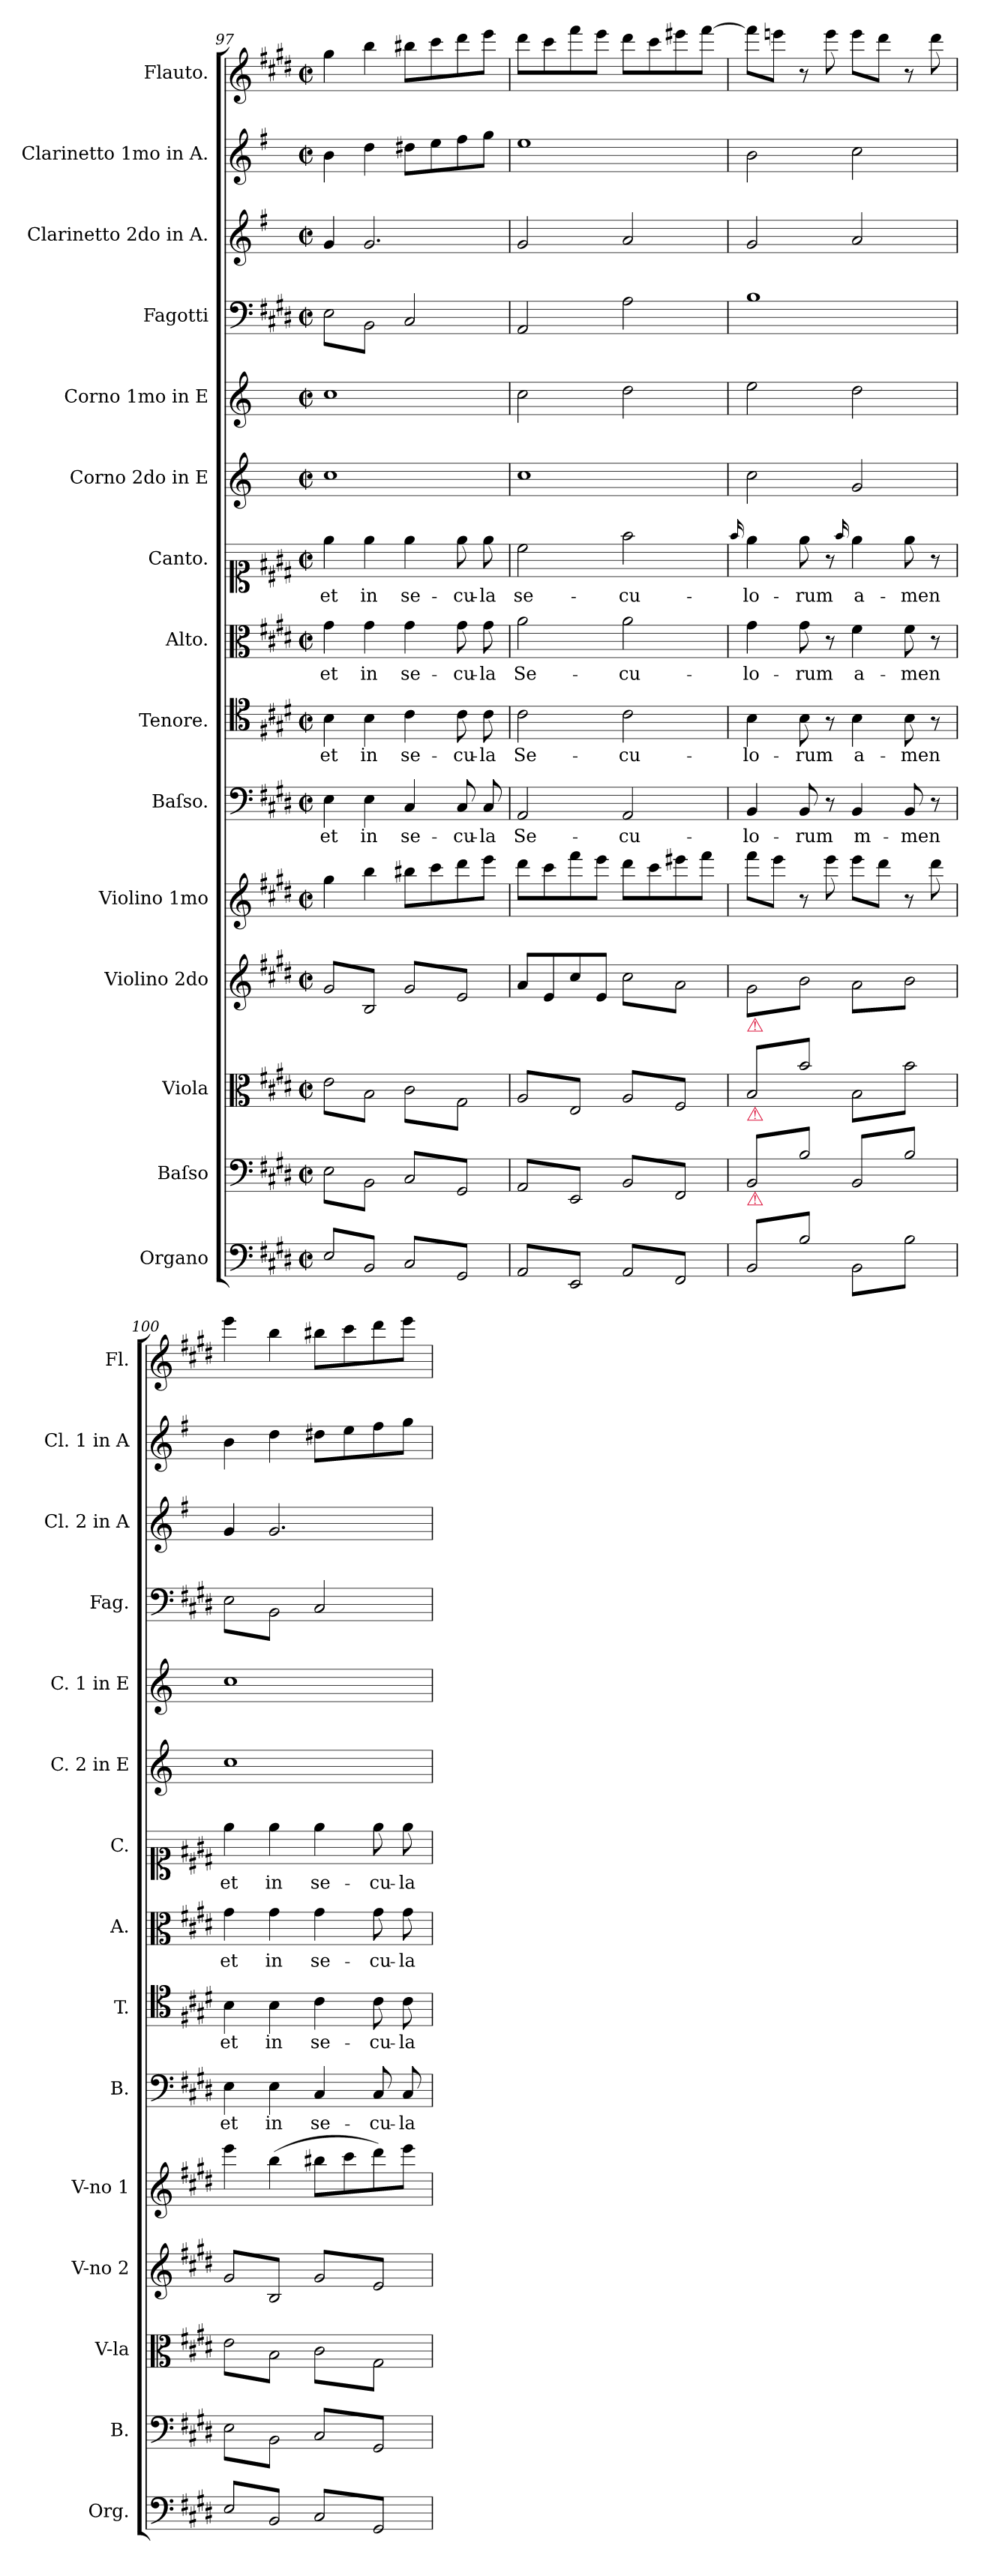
**kern	**kern	**kern	**kern	**kern	**kern	**text	**kern	**text	**kern	**text	**kern	**text	**kern	**kern	**kern	**kern	**kern	**kern
*part15	*part14	*part13	*part12	*part11	*part10	*part10	*part9	*part9	*part8	*part8	*part7	*part7	*part6	*part5	*part4	*part3	*part2	*part1
*staff15	*staff14	*staff13	*staff12	*staff11	*staff10	*staff10	*staff9	*staff9	*staff8	*staff8	*staff7	*staff7	*staff6	*staff5	*staff4	*staff3	*staff2	*staff1
*I"Organo	*I"Baſso	*I"Viola	*I"Violino 2do	*I"Violino 1mo	*I"Baſso.	*	*I"Tenore.	*	*I"Alto.	*	*I"Canto.	*	*I"Corno 2do in E	*I"Corno 1mo in E	*I"Fagotti	*I"Clarinetto 2do in A.	*I"Clarinetto 1mo in A.	*I"Flauto.
*I'Org.	*I'B.	*I'V-la	*I'V-no 2	*I'V-no 1	*I'B.	*	*I'T.	*	*I'A.	*	*I'C.	*	*I'C. 2 in E	*I'C. 1 in E	*I'Fag.	*I'Cl. 2 in A	*I'Cl. 1 in A	*I'Fl.
*clefF4	*clefF4	*clefC3	*clefG2	*clefG2	*clefF4	*	*clefC4	*	*clefC3	*	*clefC1	*	*clefG2	*clefG2	*clefF4	*clefG2	*clefG2	*clefG2
*	*	*	*	*	*	*	*	*	*	*	*	*	*ITrd5c8	*ITrd5c8	*	*ITrd2c3	*ITrd2c3	*
*k[f#c#g#d#]	*k[f#c#g#d#]	*k[f#c#g#d#]	*k[f#c#g#d#]	*k[f#c#g#d#]	*k[f#c#g#d#]	*	*k[f#c#g#d#]	*	*k[f#c#g#d#]	*	*k[f#c#g#d#]	*	*k[f#c#g#d#]	*k[f#c#g#d#]	*k[f#c#g#d#]	*k[f#c#g#d#]	*k[f#c#g#d#]	*k[f#c#g#d#]
*M2/2	*M2/2	*M2/2	*M2/2	*M2/2	*M2/2	*	*M2/2	*	*M2/2	*	*M2/2	*	*M2/2	*M2/2	*M2/2	*M2/2	*M2/2	*M2/2
*met(c|)	*met(c|)	*met(c|)	*met(c|)	*met(c|)	*met(c|)	*	*met(c|)	*	*met(c|)	*	*met(c|)	*	*met(c|)	*met(c|)	*met(c|)	*met(c|)	*met(c|)	*met(c|)
=97	=97	=97	=97	=97	=97	=97	=97	=97	=97	=97	=97	=97	=97	=97	=97	=97	=97	=97
*tremolo	*	*	*	*	*	*	*	*	*	*	*	*	*	*	*	*	*	*
*	*tremolo	*	*	*	*	*	*	*	*	*	*	*	*	*	*	*	*	*
*	*	*tremolo	*	*	*	*	*	*	*	*	*	*	*	*	*	*	*	*
*	*	*	*tremolo	*	*	*	*	*	*	*	*	*	*	*	*	*	*	*
*	*	*	*	*	*	*	*	*	*	*	*	*	*	*	*tremolo	*	*	*
8E/L	8E\L	8e\L	8g#/L	4gg#\	4E\	et	4B\	et	4g#\	et	4ee\	et	1e/	1e/	8E\L	4e/	4g#\	4gg#\
8BB/	8BB\	8B\	8B/	.	.	.	.	.	.	.	.	.	.	.	8BB\	.	.	.
8E/	8E\	8e\	8g#/	4bb\	4E\	in	4B\	in	4g#\	in	4ee\	in	.	.	8E\	2.e/	4b\	4bb\
8BB/J	8BB\J	8B\J	8B/J	.	.	.	.	.	.	.	.	.	.	.	8BB\J	.	.	.
*	*	*	*	*	*	*	*	*	*	*	*	*	*	*	*Xtremolo	*	*	*
8C#/L	8C#/L	8c#\L	8g#/L	8bb#X\L	4C#/	se-	4c#\	se-	4g#\	se-	4ee\	se-	.	.	2C#/	.	8b#X\L	8bb#X\L
8GG#/	8GG#/	8G#\	8e/	8ccc#\	.	.	.	.	.	.	.	.	.	.	.	.	8cc#\	8ccc#\
8C#/	8C#/	8c#\	8g#/	8ddd#\	8C#/	-cu-	8c#\	-cu-	8g#\	-cu-	8ee\	-cu-	.	.	.	.	8dd#\	8ddd#\
8GG#/J	8GG#/J	8G#\J	8e/J	8eee\J	8C#/	-la	8c#\	-la	8g#\	-la	8ee\	-la	.	.	.	.	8ee\J	8eee\J
*	*	*	*Xtremolo	*	*	*	*	*	*	*	*	*	*	*	*	*	*	*
=98	=98	=98	=98	=98	=98	=98	=98	=98	=98	=98	=98	=98	=98	=98	=98	=98	=98	=98
8AA/L	8AA/L	8A/L	8a/L	8ddd#\L	2AA/	Se-	2c#\	Se-	2a\	Se-	2cc#\	se-	1e/	2e\	2AA/	2e/	1cc#\	8ddd#\L
8EE/	8EE/	8E/	8e/	8ccc#\	.	.	.	.	.	.	.	.	.	.	.	.	.	8ccc#\
8AA/	8AA/	8A/	8cc#/	8fff#\	.	.	.	.	.	.	.	.	.	.	.	.	.	8fff#\
8EE/J	8EE/J	8E/J	8e/J	8eee\J	.	.	.	.	.	.	.	.	.	.	.	.	.	8eee\J
*	*	*	*tremolo	*	*	*	*	*	*	*	*	*	*	*	*	*	*	*
8AA/L	8BB/L	8A/L	8cc#\L	8ddd#\L	2AA/	-cu-	2c#\	-cu-	2a\	-cu-	2ff#\	-cu-	.	2f#\	2A\	2f#/	.	8ddd#\L
8FF#/	8FF#/	8F#/	8a\	8ccc#\	.	.	.	.	.	.	.	.	.	.	.	.	.	8ccc#\
8AA/	8BB/	8A/	8cc#\	8eee#X\	.	.	.	.	.	.	.	.	.	.	.	.	.	8eee#X\
8FF#/J	8FF#/J	8F#/J	8a\J	8fff#\J	.	.	.	.	.	.	.	.	.	.	.	.	.	[8fff#\J
=99	=99	=99	=99	=99	=99	=99	=99	=99	=99	=99	=99	=99	=99	=99	=99	=99	=99	=99
.	.	.	.	.	.	.	.	.	.	.	16qqff#/	.	.	.	.	.	.	.
!	!	!LO:TX:a:color=crimson:t=⚠	!	!	!	!	!	!	!	!	!	!	!	!	!	!	!	!
!	!LO:TX:a:color=crimson:t=⚠	!	!	!	!	!	!	!	!	!	!	!	!	!	!	!	!	!
!LO:TX:a:color=crimson:t=⚠	!	!	!	!	!	!	!	!	!	!	!	!	!	!	!	!	!	!
8BB/L	8BB/L	8B/L	8g#\L	8fff#\L	4BB/	-lo-	4B\	-lo-	4g#\	-lo-	4ee\	-lo-	2e\	2g#\	1B\	2e/	2g#\	8fff#\L]
8B/	8B/	8b/	8b\	8eee\J	.	.	.	.	.	.	.	.	.	.	.	.	.	8eeen\J
8BB/	8BB/	8B/	8g#\	8r	8BB/	-rum	8B\	-rum	8g#\	-rum	8ee\	-rum	.	.	.	.	.	8r
8B/J	8B/J	8b/J	8b\J	8eee\	8r	.	8r	.	8r	.	8r	.	.	.	.	.	.	8eee\
.	.	.	.	.	.	.	.	.	.	.	16qqff#/	.	.	.	.	.	.	.
8BB\L	8BB/L	8B\L	8a\L	8eee\L	4BB/	m-	4B\	a-	4f#\	a-	4ee\	a-	2B/	2f#\	.	2f#/	2a\	8eee\L
8B\	8B/	8b\	8b\	8ddd#\J	.	.	.	.	.	.	.	.	.	.	.	.	.	8ddd#\J
8BB\	8BB/	8B\	8a\	8r	8BB/	-men	8B\	-men	8f#\	-men	8ee\	-men	.	.	.	.	.	8r
8B\J	8B/J	8b\J	8b\J	8ddd#\	8r	.	8r	.	8r	.	8r	.	.	.	.	.	.	8ddd#\
=100	=100	=100	=100	=100	=100	=100	=100	=100	=100	=100	=100	=100	=100	=100	=100	=100	=100	=100
*	*	*	*	*	*	*	*	*	*	*	*	*	*	*	*tremolo	*	*	*
8E/L	8E\L	8e\L	8g#/L	4eee\	4E\	et	4B\	et	4g#\	et	4ee\	et	1e/	1e/	8E\L	4e/	4g#\	4eee\
8BB/	8BB\	8B\	8B/	.	.	.	.	.	.	.	.	.	.	.	8BB\	.	.	.
8E/	8E\	8e\	8g#/	(4bb\	4E\	in	4B\	in	4g#\	in	4ee\	in	.	.	8E\	2.e/	4b\	4bb\
8BB/J	8BB\J	8B\J	8B/J	.	.	.	.	.	.	.	.	.	.	.	8BB\J	.	.	.
*	*	*	*	*	*	*	*	*	*	*	*	*	*	*	*Xtremolo	*	*	*
8C#/L	8C#/L	8c#\L	8g#/L	8bb#X\L	4C#/	se-	4c#\	se-	4g#\	se-	4ee\	se-	.	.	2C#/	.	8b#X\L	8bb#X\L
8GG#/	8GG#/	8G#\	8e/	8ccc#\	.	.	.	.	.	.	.	.	.	.	.	.	8cc#\	8ccc#\
8C#/	8C#/	8c#\	8g#/	8ddd#\)	8C#/	-cu-	8c#\	-cu-	8g#\	-cu-	8ee\	-cu-	.	.	.	.	8dd#\	8ddd#\
8GG#/J	8GG#/J	8G#\J	8e/J	8eee\J	8C#/	-la	8c#\	-la	8g#\	-la	8ee\	-la	.	.	.	.	8ee\J	8eee\J
*	*	*	*Xtremolo	*	*	*	*	*	*	*	*	*	*	*	*	*	*	*
*	*	*Xtremolo	*	*	*	*	*	*	*	*	*	*	*	*	*	*	*	*
*	*Xtremolo	*	*	*	*	*	*	*	*	*	*	*	*	*	*	*	*	*
*Xtremolo	*	*	*	*	*	*	*	*	*	*	*	*	*	*	*	*	*	*
.	.	.	.	.	.	.	.	.	.	.	.	.	.	.	.	.	.	.
.	.	.	.	.	.	.	.	.	.	.	.	.	.	.	.	.	.	.
=	=	=	=	=	=	=	=	=	=	=	=	=	=	=	=	=	=	=
*-	*-	*-	*-	*-	*-	*-	*-	*-	*-	*-	*-	*-	*-	*-	*-	*-	*-	*-
